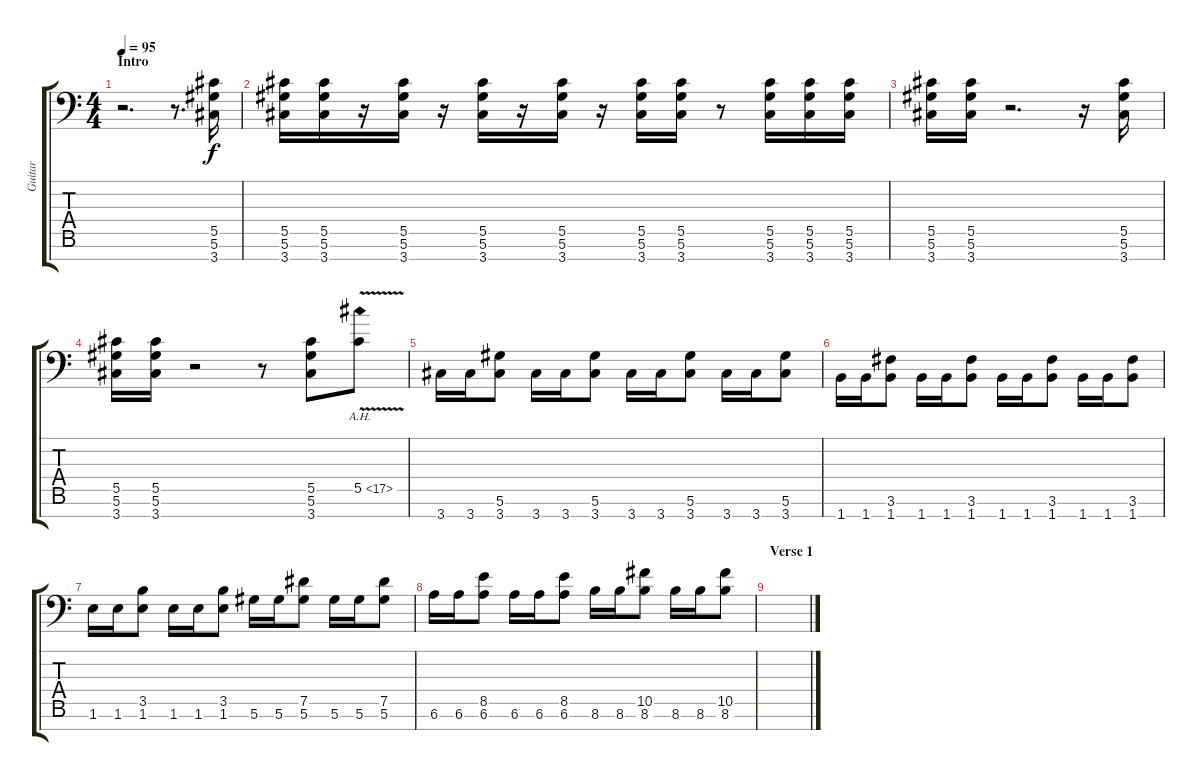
\track ("Guitar" "Guitar") {instrument distortionguitar}
\staff {score tabs}
\tuning (Eb4 Bb3 Gb3 Db3 Ab2 Eb2 Bb1) {hide}
\ts (4 4)
\section ("" "Intro")
\tempo 95
\clef f4
\ks c
r.2{d dy f instrument distortionguitar} r.8{d} (5.5 5.6 3.7).16 |
(5.5 5.6 3.7).16 (5.5 5.6 3.7).16 r.16 (5.5 5.6 3.7).16 r.16 (5.5 5.6 3.7).16 r.16 (5.5 5.6 3.7).16 r.16 (5.5 5.6 3.7).16 (5.5 5.6 3.7).16 r.8 (5.5 5.6 3.7).16 (5.5 5.6 3.7).16 (5.5 5.6 3.7).16 |
(5.5 5.6 3.7).16 (5.5 5.6 3.7).16 r.2{d} r.16 (5.5 5.6 3.7).16 |
(5.5 5.6 3.7).16 (5.5 5.6 3.7).16 r.2 r.8 (5.5 5.6 3.7).8 5.5{ah 12 v}.8 |
3.7.16 3.7.16 (5.6 3.7).8 3.7.16 3.7.16 (5.6 3.7).8 3.7.16 3.7.16 (5.6 3.7).8 3.7.16 3.7.16 (5.6 3.7).8 |
1.7.16 1.7.16 (3.6 1.7).8 1.7.16 1.7.16 (3.6 1.7).8 1.7.16 1.7.16 (3.6 1.7).8 1.7.16 1.7.16 (3.6 1.7).8 |
1.6.16 1.6.16 (3.5 1.6).8 1.6.16 1.6.16 (3.5 1.6).8 5.6.16 5.6.16 (7.5 5.6).8 5.6.16 5.6.16 (7.5 5.6).8 |
6.6.16 6.6.16 (8.5 6.6).8 6.6.16 6.6.16 (8.5 6.6).8 8.6.16 8.6.16 (10.5 8.6).8 8.6.16 8.6.16 (10.5 8.6).8 |
\section ("" "Verse 1")
